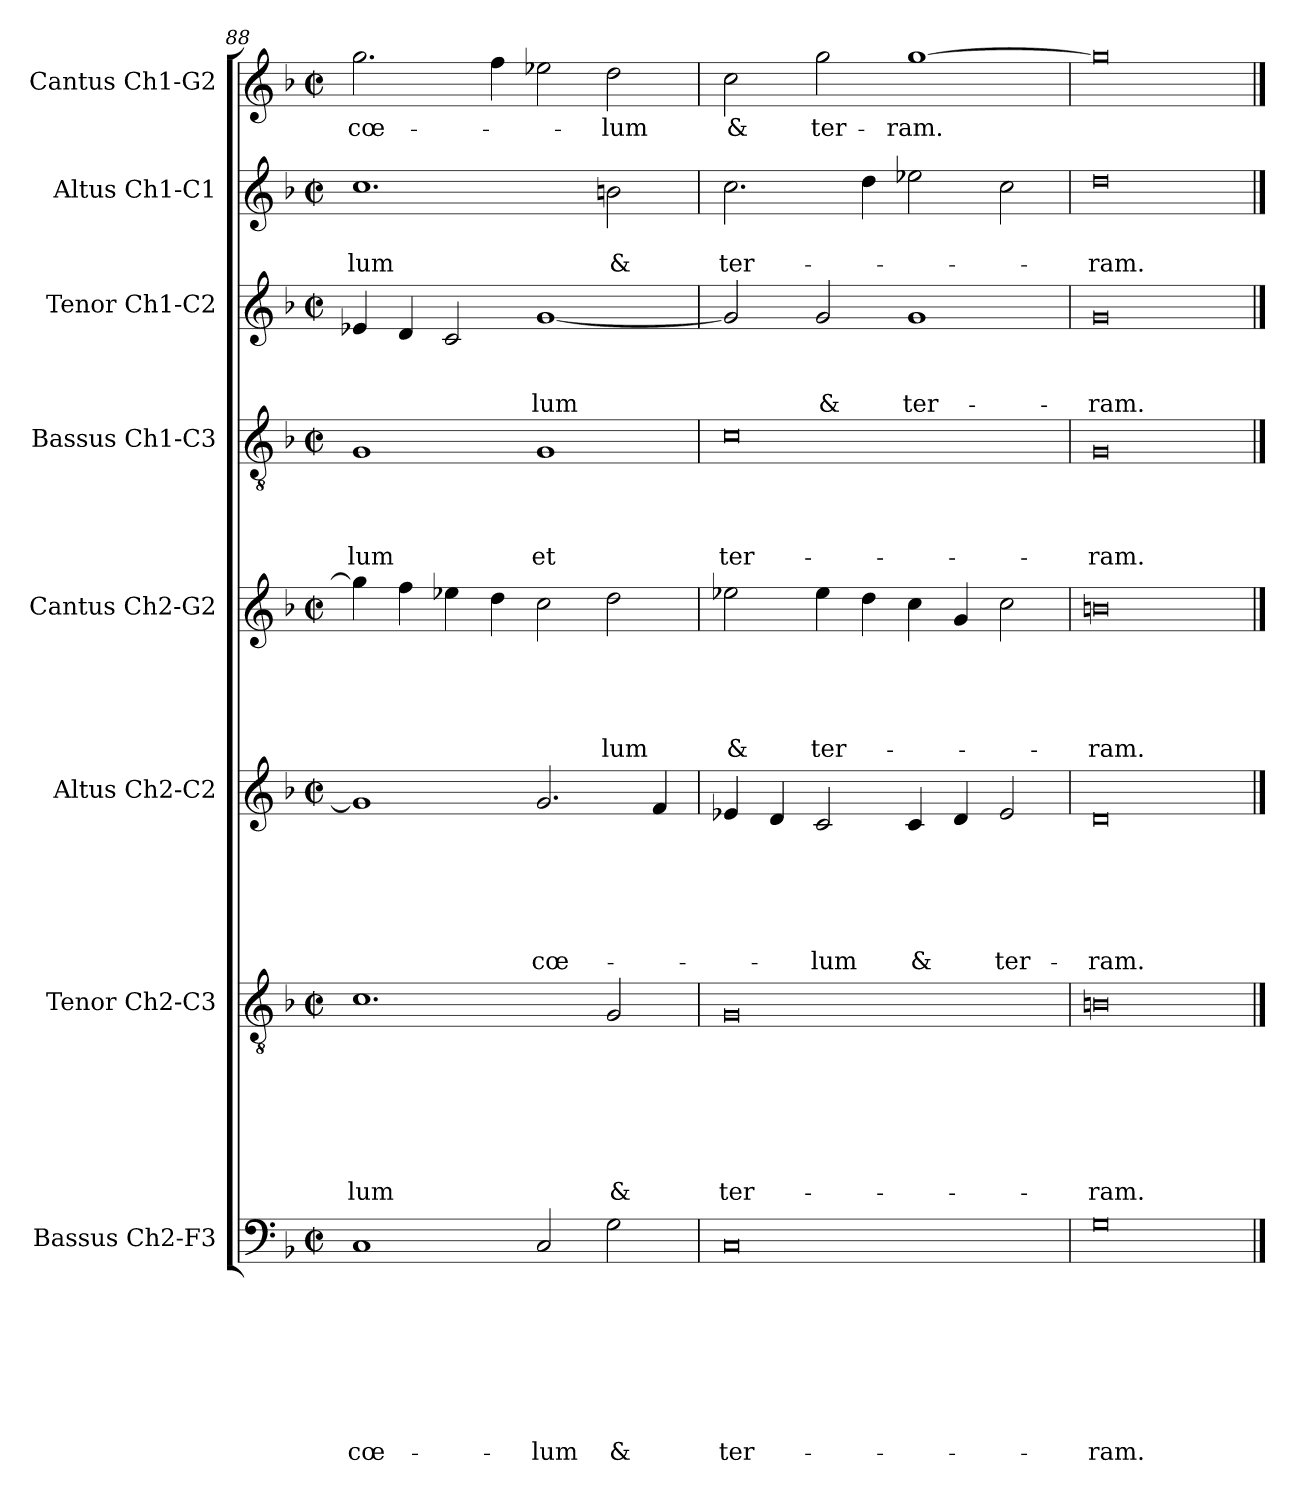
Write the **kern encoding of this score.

**kern	**text	**text	**text	**text	**text	**text	**text	**text	**kern	**text	**text	**text	**text	**text	**text	**text	**kern	**text	**text	**text	**text	**text	**text	**kern	**text	**text	**text	**text	**text	**kern	**text	**text	**text	**text	**kern	**text	**text	**text	**kern	**text	**text	**kern	**text
*part8	*part8	*part8	*part8	*part8	*part8	*part8	*part8	*part8	*part7	*part7	*part7	*part7	*part7	*part7	*part7	*part7	*part6	*part6	*part6	*part6	*part6	*part6	*part6	*part5	*part5	*part5	*part5	*part5	*part5	*part4	*part4	*part4	*part4	*part4	*part3	*part3	*part3	*part3	*part2	*part2	*part2	*part1	*part1
*staff8	*staff8	*staff8	*staff8	*staff8	*staff8	*staff8	*staff8	*staff8	*staff7	*staff7	*staff7	*staff7	*staff7	*staff7	*staff7	*staff7	*staff6	*staff6	*staff6	*staff6	*staff6	*staff6	*staff6	*staff5	*staff5	*staff5	*staff5	*staff5	*staff5	*staff4	*staff4	*staff4	*staff4	*staff4	*staff3	*staff3	*staff3	*staff3	*staff2	*staff2	*staff2	*staff1	*staff1
*I"Bassus Ch2-F3	*	*	*	*	*	*	*	*	*I"Tenor Ch2-C3	*	*	*	*	*	*	*	*I"Altus Ch2-C2	*	*	*	*	*	*	*I"Cantus Ch2-G2	*	*	*	*	*	*I"Bassus Ch1-C3	*	*	*	*	*I"Tenor Ch1-C2	*	*	*	*I"Altus Ch1-C1	*	*	*I"Cantus Ch1-G2	*
*I'B2	*	*	*	*	*	*	*	*	*I'T2	*	*	*	*	*	*	*	*I'A2	*	*	*	*	*	*	*I'C2	*	*	*	*	*	*I'B	*	*	*	*	*I'T	*	*	*	*I'A	*	*	*I'C	*
*clefF4	*	*	*	*	*	*	*	*	*clefGv2	*	*	*	*	*	*	*	*clefG2	*	*	*	*	*	*	*clefG2	*	*	*	*	*	*clefGv2	*	*	*	*	*clefG2	*	*	*	*clefG2	*	*	*clefG2	*
*k[b-]	*	*	*	*	*	*	*	*	*k[b-]	*	*	*	*	*	*	*	*k[b-]	*	*	*	*	*	*	*k[b-]	*	*	*	*	*	*k[b-]	*	*	*	*	*k[b-]	*	*	*	*k[b-]	*	*	*k[b-]	*
*F:	*	*	*	*	*	*	*	*	*F:	*	*	*	*	*	*	*	*F:	*	*	*	*	*	*	*F:	*	*	*	*	*	*F:	*	*	*	*	*F:	*	*	*	*F:	*	*	*F:	*
*M2/2	*	*	*	*	*	*	*	*	*M2/2	*	*	*	*	*	*	*	*M2/2	*	*	*	*	*	*	*M2/2	*	*	*	*	*	*M2/2	*	*	*	*	*M2/2	*	*	*	*M2/2	*	*	*M2/2	*
*met(c|)	*	*	*	*	*	*	*	*	*met(c|)	*	*	*	*	*	*	*	*met(c|)	*	*	*	*	*	*	*met(c|)	*	*	*	*	*	*met(c|)	*	*	*	*	*met(c|)	*	*	*	*met(c|)	*	*	*met(c|)	*
=88	=88	=88	=88	=88	=88	=88	=88	=88	=88	=88	=88	=88	=88	=88	=88	=88	=88	=88	=88	=88	=88	=88	=88	=88	=88	=88	=88	=88	=88	=88	=88	=88	=88	=88	=88	=88	=88	=88	=88	=88	=88	=88	=88
!	!	!	!	!	!	!	!	!LO:LY:b	!	!	!	!	!	!	!	!LO:LY:b	!	!	!	!	!	!	!	!	!	!	!	!	!	!	!	!	!	!LO:LY:b	!	!	!	!	!	!	!LO:LY:b	!	!LO:LY:b
1C	.	.	.	.	.	.	.	cœ-	1.c	.	.	.	.	.	.	-lum	1g]	.	.	.	.	.	.	4gg\]	.	.	.	.	.	1G	.	.	.	-lum	4e-X/	.	.	.	1.cc	.	-lum	2.gg\	cœ-
.	.	.	.	.	.	.	.	.	.	.	.	.	.	.	.	.	.	.	.	.	.	.	.	4ff\	.	.	.	.	.	.	.	.	.	.	4d/	.	.	.	.	.	.	.	.
.	.	.	.	.	.	.	.	.	.	.	.	.	.	.	.	.	.	.	.	.	.	.	.	4ee-X\	.	.	.	.	.	.	.	.	.	.	2c/	.	.	.	.	.	.	.	.
.	.	.	.	.	.	.	.	.	.	.	.	.	.	.	.	.	.	.	.	.	.	.	.	4dd\	.	.	.	.	.	.	.	.	.	.	.	.	.	.	.	.	.	4ff\	.
!	!	!	!	!	!	!	!	!LO:LY:b	!	!	!	!	!	!	!	!	!	!	!	!	!	!	!LO:LY:b	!	!	!	!	!	!	!	!	!	!	!LO:LY:b	!	!	!	!LO:LY:b	!	!	!	!	!
2C/	.	.	.	.	.	.	.	-lum	.	.	.	.	.	.	.	.	2.g/	.	.	.	.	.	cœ-	2cc\	.	.	.	.	.	1G	.	.	.	et	[1g	.	.	-lum	.	.	.	2ee-X\	.
!	!	!	!	!	!	!	!	!LO:LY:b	!	!	!	!	!	!	!	!LO:LY:b	!	!	!	!	!	!	!	!	!	!	!	!	!LO:LY:b	!	!	!	!	!	!	!	!	!	!	!	!LO:LY:b	!	!LO:LY:b
2G\	.	.	.	.	.	.	.	&	2G/	.	.	.	.	.	.	&	.	.	.	.	.	.	.	2dd\	.	.	.	.	-lum	.	.	.	.	.	.	.	.	.	2bn\	.	&	2dd\	-lum
.	.	.	.	.	.	.	.	.	.	.	.	.	.	.	.	.	4f/	.	.	.	.	.	.	.	.	.	.	.	.	.	.	.	.	.	.	.	.	.	.	.	.	.	.
=89	=89	=89	=89	=89	=89	=89	=89	=89	=89	=89	=89	=89	=89	=89	=89	=89	=89	=89	=89	=89	=89	=89	=89	=89	=89	=89	=89	=89	=89	=89	=89	=89	=89	=89	=89	=89	=89	=89	=89	=89	=89	=89	=89
!	!	!	!	!	!	!	!	!LO:LY:b	!	!	!	!	!	!	!	!LO:LY:b	!	!	!	!	!	!	!	!	!	!	!	!	!LO:LY:b	!	!	!	!	!LO:LY:b	!	!	!	!	!	!	!LO:LY:b	!	!LO:LY:b
0C	.	.	.	.	.	.	.	ter-	0G	.	.	.	.	.	.	ter-	4e-X/	.	.	.	.	.	.	2ee-X\	.	.	.	.	&	0c	.	.	.	ter-	2g/]	.	.	.	2.cc\	.	ter-	2cc\	&
.	.	.	.	.	.	.	.	.	.	.	.	.	.	.	.	.	4d/	.	.	.	.	.	.	.	.	.	.	.	.	.	.	.	.	.	.	.	.	.	.	.	.	.	.
!	!	!	!	!	!	!	!	!	!	!	!	!	!	!	!	!	!	!	!	!	!	!	!LO:LY:b	!	!	!	!	!	!LO:LY:b	!	!	!	!	!	!	!	!	!LO:LY:b	!	!	!	!	!LO:LY:b
.	.	.	.	.	.	.	.	.	.	.	.	.	.	.	.	.	2c/	.	.	.	.	.	-lum	4ee-\	.	.	.	.	ter-	.	.	.	.	.	2g/	.	.	&	.	.	.	2gg\	ter-
.	.	.	.	.	.	.	.	.	.	.	.	.	.	.	.	.	.	.	.	.	.	.	.	4dd\	.	.	.	.	.	.	.	.	.	.	.	.	.	.	4dd\	.	.	.	.
!	!	!	!	!	!	!	!	!	!	!	!	!	!	!	!	!	!	!	!	!	!	!	!LO:LY:b	!	!	!	!	!	!	!	!	!	!	!	!	!	!	!LO:LY:b	!	!	!	!	!LO:LY:b
.	.	.	.	.	.	.	.	.	.	.	.	.	.	.	.	.	4c/	.	.	.	.	.	&	4cc\	.	.	.	.	.	.	.	.	.	.	1g	.	.	ter-	2ee-X\	.	.	[1gg	-ram.
.	.	.	.	.	.	.	.	.	.	.	.	.	.	.	.	.	4d/	.	.	.	.	.	.	4g/	.	.	.	.	.	.	.	.	.	.	.	.	.	.	.	.	.	.	.
!	!	!	!	!	!	!	!	!	!	!	!	!	!	!	!	!	!	!	!	!	!	!	!LO:LY:b	!	!	!	!	!	!	!	!	!	!	!	!	!	!	!	!	!	!	!	!
.	.	.	.	.	.	.	.	.	.	.	.	.	.	.	.	.	2e-/	.	.	.	.	.	ter-	2cc\	.	.	.	.	.	.	.	.	.	.	.	.	.	.	2cc\	.	.	.	.
=90	=90	=90	=90	=90	=90	=90	=90	=90	=90	=90	=90	=90	=90	=90	=90	=90	=90	=90	=90	=90	=90	=90	=90	=90	=90	=90	=90	=90	=90	=90	=90	=90	=90	=90	=90	=90	=90	=90	=90	=90	=90	=90	=90
!	!	!	!	!	!	!	!	!LO:LY:b	!	!	!	!	!	!	!	!LO:LY:b	!	!	!	!	!	!	!LO:LY:b	!	!	!	!	!	!LO:LY:b	!	!	!	!	!LO:LY:b	!	!	!	!LO:LY:b	!	!	!LO:LY:b	!	!
0G	.	.	.	.	.	.	.	-ram.	0Bn	.	.	.	.	.	.	-ram.	0d	.	.	.	.	.	-ram.	0bn	.	.	.	.	-ram.	0G	.	.	.	-ram.	0g	.	.	-ram.	0dd	.	-ram.	0gg]	.
==	==	==	==	==	==	==	==	==	==	==	==	==	==	==	==	==	==	==	==	==	==	==	==	==	==	==	==	==	==	==	==	==	==	==	==	==	==	==	==	==	==	==	==
*-	*-	*-	*-	*-	*-	*-	*-	*-	*-	*-	*-	*-	*-	*-	*-	*-	*-	*-	*-	*-	*-	*-	*-	*-	*-	*-	*-	*-	*-	*-	*-	*-	*-	*-	*-	*-	*-	*-	*-	*-	*-	*-	*-
